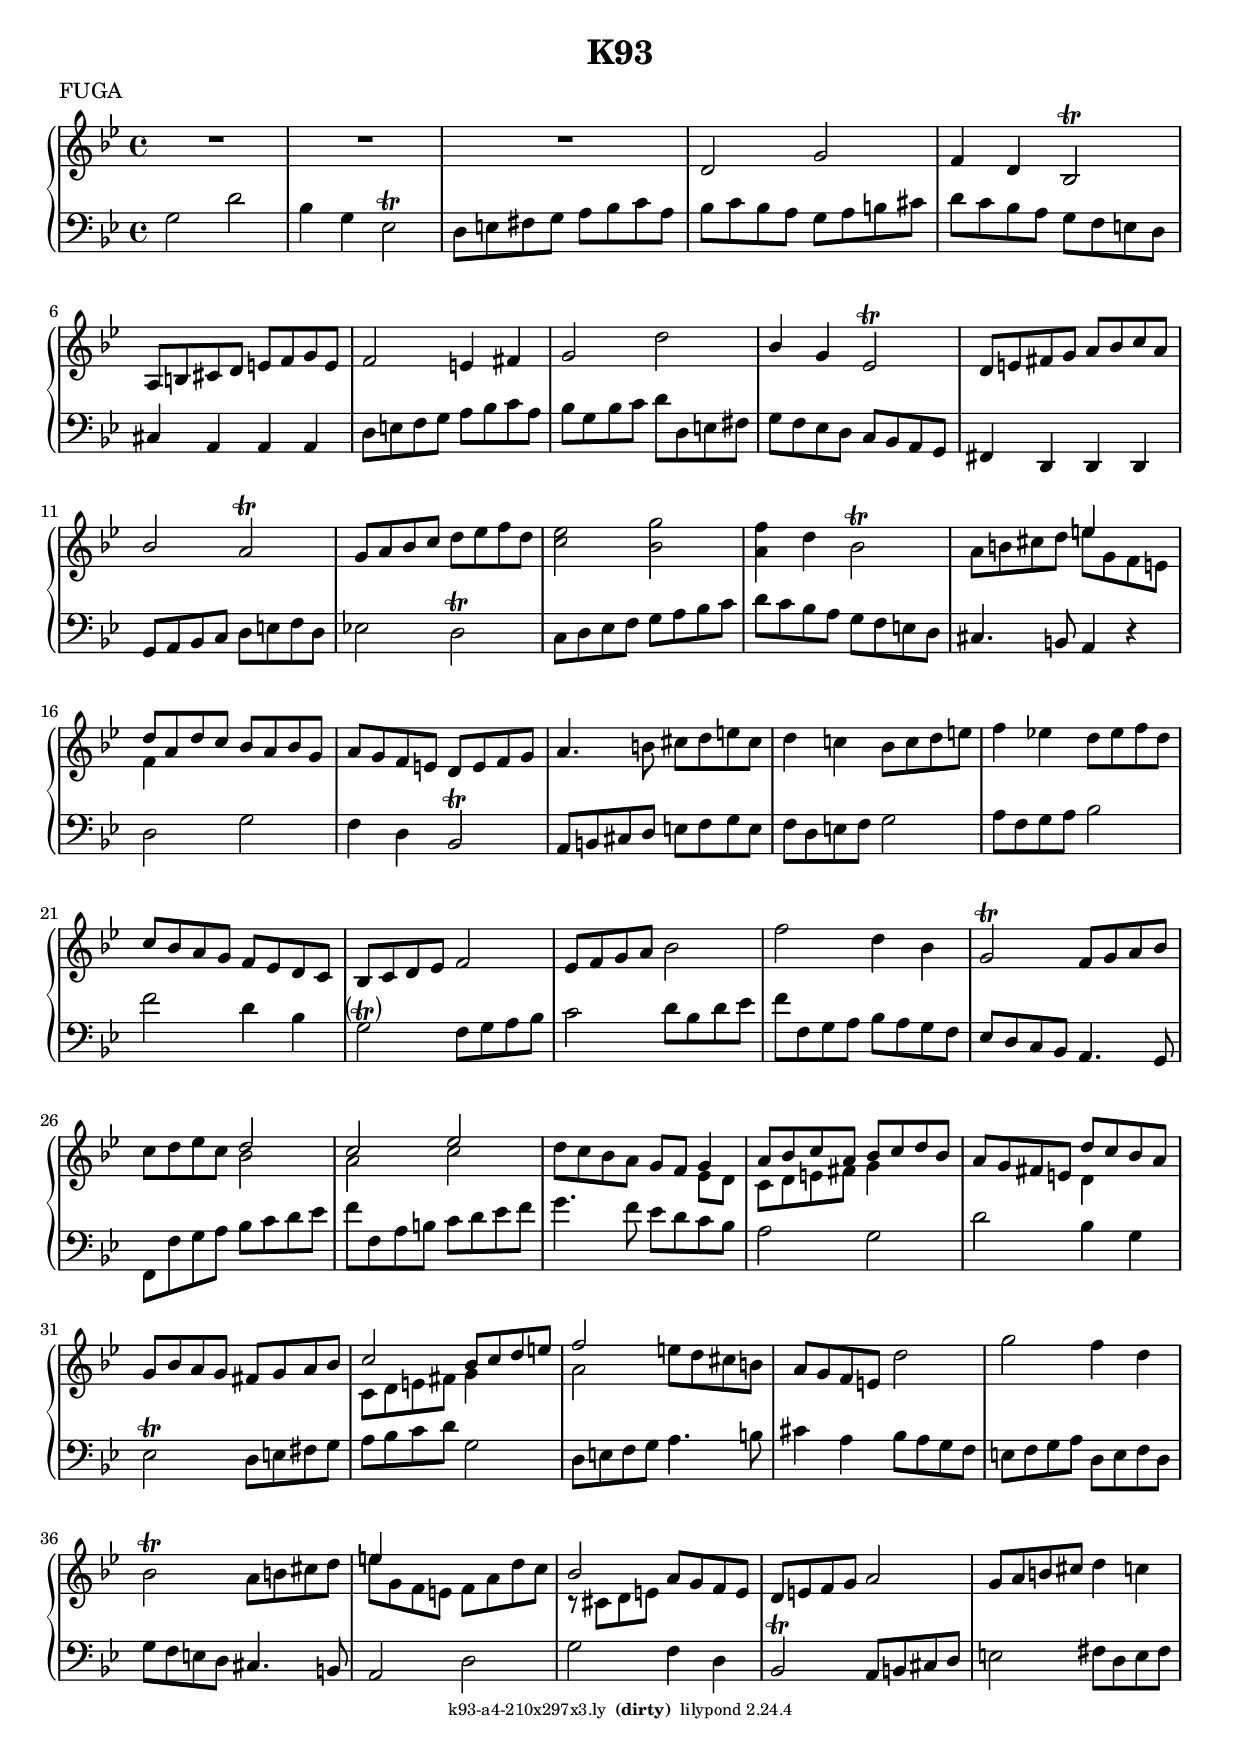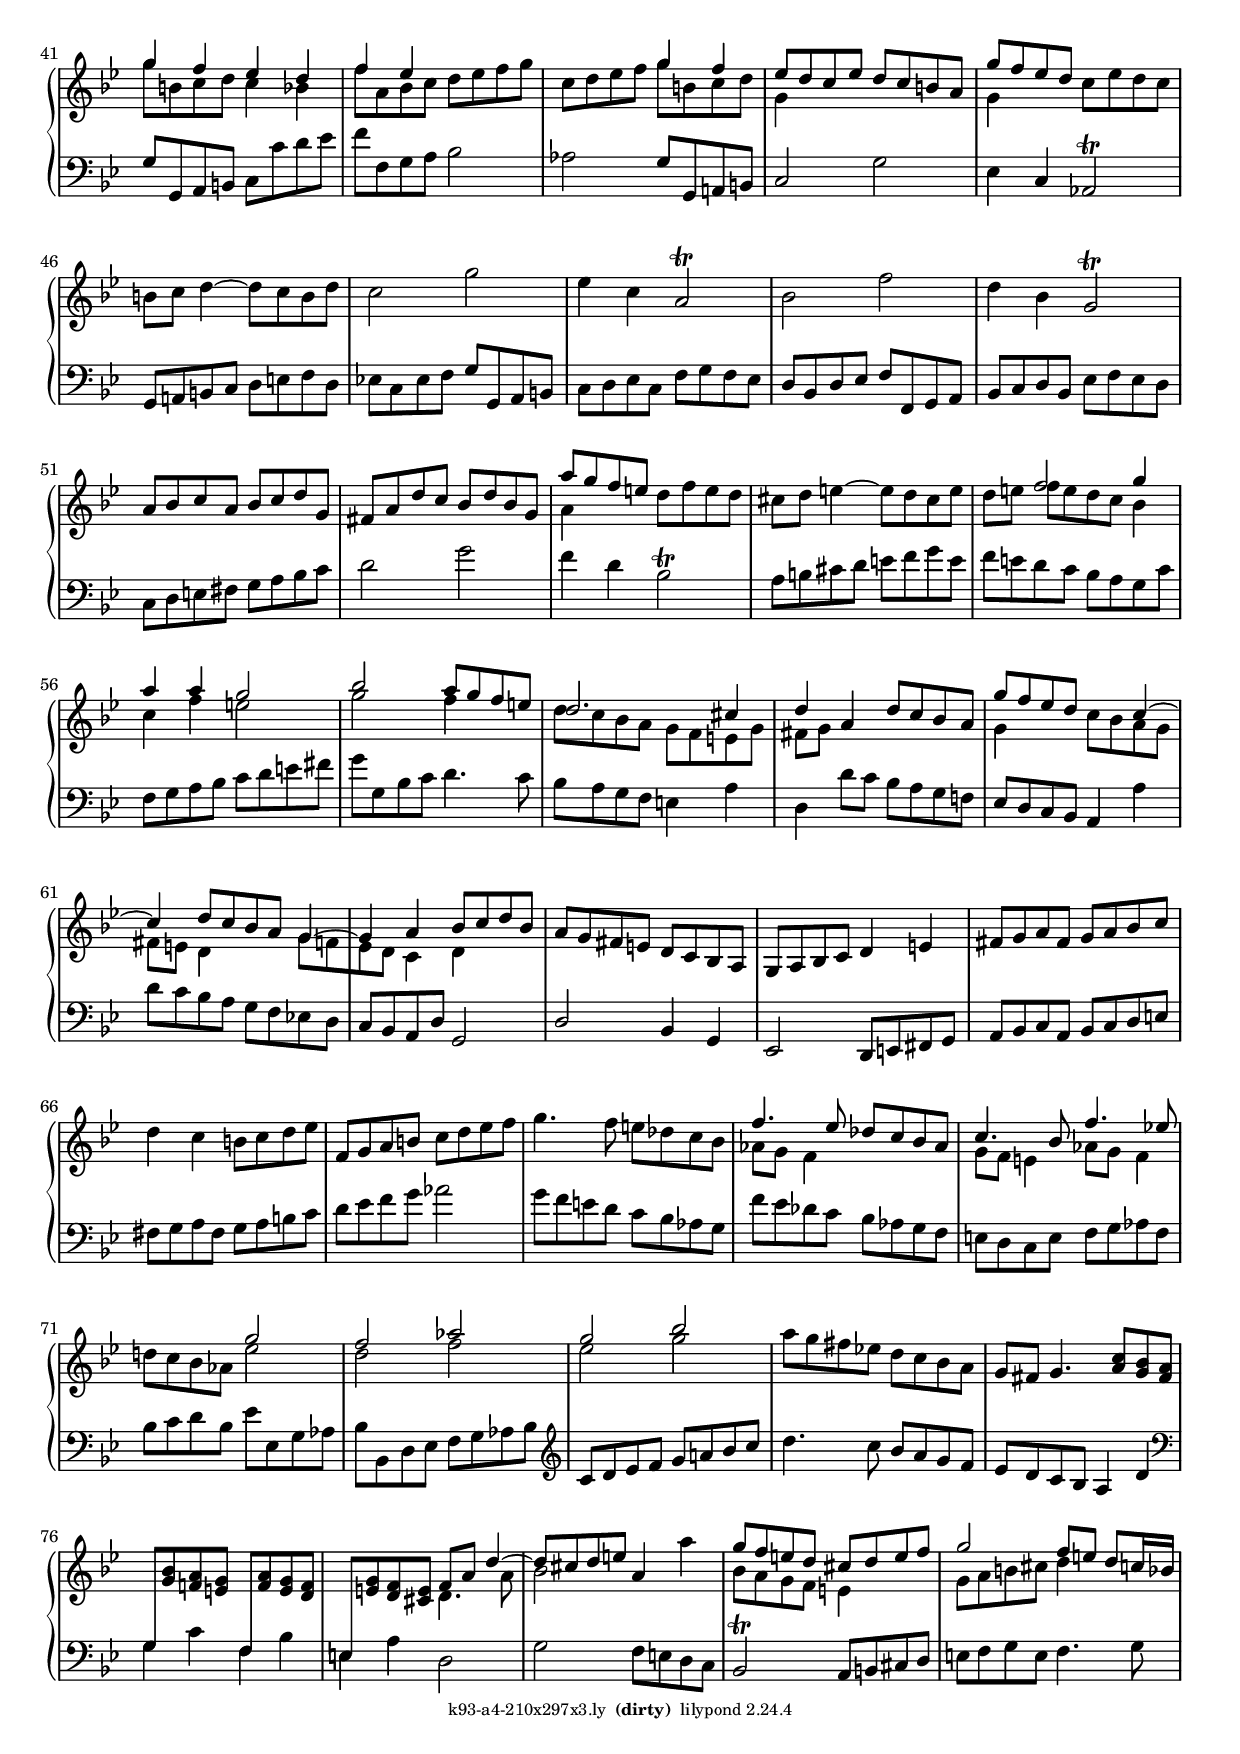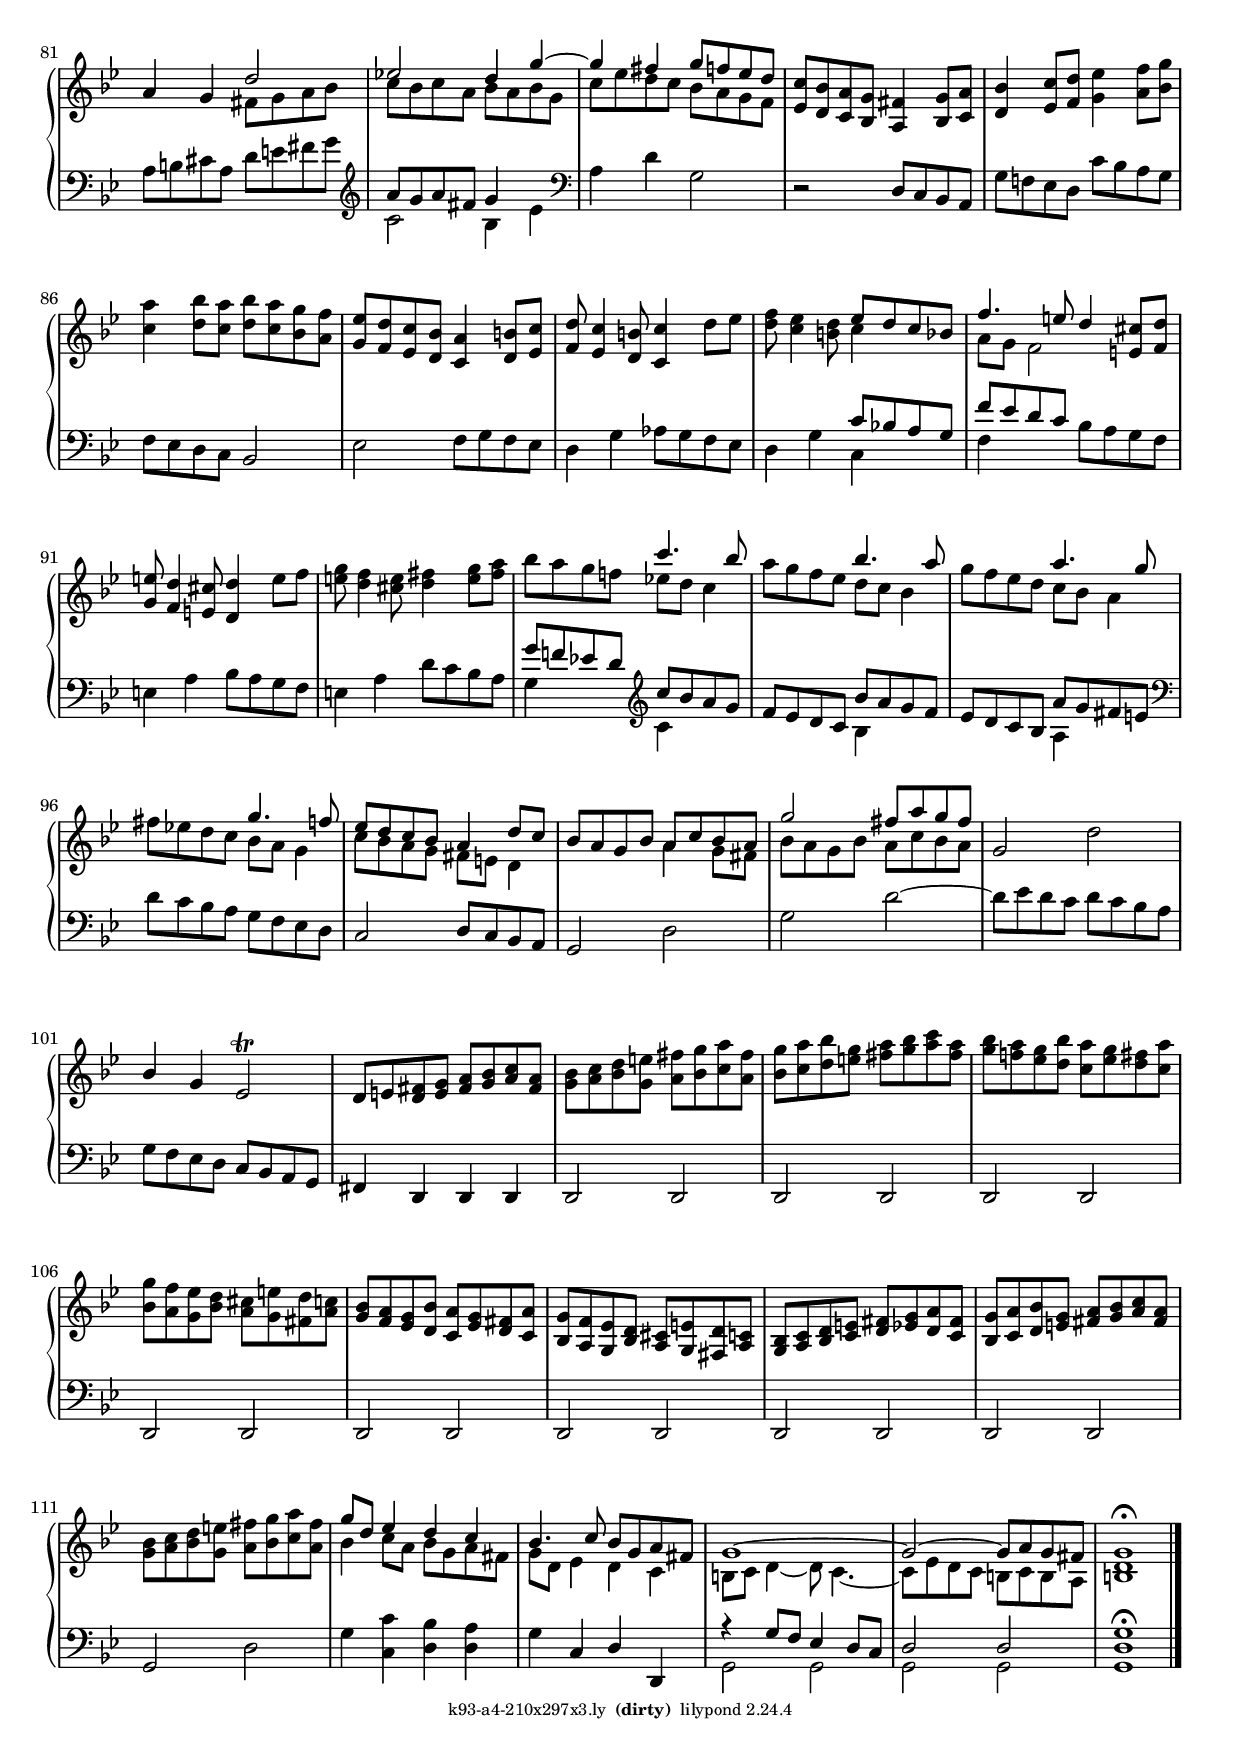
\version "2.18.2"

\include "../../include/general.ily"
\include "../../include/a4-210x297.ily"

#(set-global-staff-size 18.7)

breaks = {}
\version "2.18.2"

su = \stemUp
sd = \stemDown
sn = \stemNeutral

\header {
  title = "K93"
  meter = "FUGA"
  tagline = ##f
}

global = {
  \key g \minor
  \time 4/4
  \override ParenthesesItem #'font-size = #+2
}

rightOne = \relative c' {
  \global
  
  R1*3 | d2 g | f4 d bes2-\trill | a8 b cis d e f g e | f2 e4 fis | g2 d' |
  \once \su bes4 g ees2-\trill | d8 e fis g a bes c a | \once \su bes2 a-\trill | g8 a bes c d ees f d | 
  <c ees>2 <bes g'> | <a f'>4 d bes2-\trill | a8 b cis d << { e4 s } \\ { e8 g, f e } >> |
  << { d'8 a d c bes a bes g } \\ { f4 s2. } >> |
  a8 g f e d e f g | a4. b8 cis d e cis | d4 c! bes8 c d e | f4 ees! d8 ees f d |

  c bes a g f ees d c | bes c d ees f2 | ees8 f g a bes2 | f' d4 bes |
  g2-\trill f8 g a bes | c d ees c << { d2 c ees } \\ { bes2 a c } >> |
  d8 c bes a g f << { g4 a8 bes c a bes c d bes } \\ { ees, d c d e fis g4 s }>> |
  a8 g fis e << { d'8 c bes a } \\ { d,4 s }>> | g8 bes a g fis g a bes |
  << { c2 bes8 c d e f2 } \\ { c,8 d e fis g4 s  a2 }>> e'8 d cis b |
  a g f e d'2 | g f4 d  | bes2-\trill a8 b cis d | << { e4 s2. } \\ { e8 g, f e f a d c } >> |
  << { bes2 } \\ { r8 cis, d e } >> a g f e | d e f g a2 | g8 a b cis d4 c |
  << {g'4 f ees d f ees } \\ { g8 b, c d c4 bes f'8 a, bes c} >> d ees f g |
  c, d ees f << { g4 f ees8 d c ees d c b a } \\ { g'8 b, c d g,4 s2.} >> |

  << { g'8 f ees d } \\ { g,4 s } >> c8 ees d c  | b c d4 ~ d8 c b d | c2 g' | ees4 c a2-\trill |
  bes f' | d4 bes g2-\trill | \su a8 bes c a bes c d g, | fis a d c bes d bes g \sn | 
  << { a'8 g f e } \\ { a,4 s } >> d8 f e d | cis d e4 ~ e8 d cis e |
  d e << { f2 g4 a a g2} \\ { f8[ e d c] bes4 c f e2 } >> | 
  << { bes'2 a8 g f e } \\ { g2 f4 s } >> | << { d2. cis4 } \\ { d8 c bes a g f e g } >> |
  << { d'4 a4 d8 c bes a } \\ { fis8[ g] } >> |
  << { g'8 f ees d s4 c4 ~ c d8[ c bes a] g4 ~ g a bes8 c d bes } \\ 
  { g4 s c8 bes a g fis e d4 s g8[ f ees d] c4 d s } >> | a'8 g fis e d c bes a |
  g a bes c d4 e | fis8 g a fis g a bes c | d4 c b8 c d ees | f, g a b c d ees f |
  g4. f8 e des c bes |

  << { f'4. ees8 des8 c bes aes} \\ { aes8 g f4 } >> |
  << { c'4. bes8 f'4. ees!8 } \\ { g,8 f e4 aes8 g f4 } >> |
  d'!8 c bes aes << { g'2 f aes g bes } \\ { ees, d f ees g } >> |
  a8 g fis ees! d c bes a | g fis g4. <a c>8 <g bes> <fis a> |
  \override Beam #'auto-knee-gap = #12
  \once \override Beam.damping = #+inf.0
  \change Staff = "left" g, \change Staff = "right" <g' bes> <f! a> <e g> 
  \once \override Beam.damping = #+inf.0
  \change Staff = "left" f, \change Staff = "right"  <f' a> <e g> <d f> |
  \once \override Beam.damping = #+inf.0
  \change Staff = "left" e, \change Staff = "right" <e' g> <d f> <cis e> 
  << { f a d4 ~ d8 cis d e a,4 } \\ { d,4. a'8 bes2 } >> a'4  |
  << { g8 f e d cis d e f } \\ { bes, a g f e4 s } >> |
  << { g'2 f8 e d c16 bes } \\ { g8 a b cis d4 s } >> |
  a4 g << { d'2 } \\ { fis,8 g a bes } >> |
  << { ees!2 d4 g ~ g fis g8 f ees d } \\ { c8 bes c a bes a bes g c ees d c bes a g f } >> |
  << { c' bes a g fis4 g8 a } { ees8 d c bes a4 bes8 c } >> |
  << { bes'4 c8 d ees4 f8 g } { d,4 ees8 f g4 a8 bes } >> |
  << { a'4 bes8 a bes a g f } { c4 d8 c d c bes a } >> |
  << { ees'8 d c bes a4 b8 c } { g8 f ees d c4 d8 ees } >> |
  << {d'8 c4 b8 c4 } { f,8 ees4 d8 c4 } >> d'8 ees |
  << { f8 ees4 d8 } { d8 c4 b8 } >> << { ees8 d c bes } \\ { c4 s } >> |
  << { f4. e8 d4 } \\ { a8 g f2 } >> \su << { cis'8 d } { e, f } >> |
  << { e'8 d4 cis8 d4 } { g,8 f4 e8 d4 } >> \sn e'8 f |
  << { g8 f4 e8 fis4 g8 a } { e8 d4 cis8 d4 e8 fis } >> |

  bes8 a g f! << { c'4. bes8 } \\ { ees,!8 d c4 } >> | 
  a'8 g f ees << { bes'4. a8 } \\ { d,8 c bes4 } >> | 
  g'8 f ees d << { a'4. g8 } \\ { c,8 bes a4 } >> | 
  fis'8 ees! d c << { g'4. f8 } \\ { bes,8 a g4 } >> | 
  
  << { ees'8 d c bes a4 d8 c } \\ { c8 bes a g fis e d4 } >> | 
  bes'8 a g bes << { a8 c bes a } \\ { a4 g8 fis } >> | 
  << { g'2 fis8 a g fis } \\ { bes,8 a g bes a c bes a } >> | 
  g2 d' | 
  
  \once \su bes4 g ees2-\trill | 
  << { d8 e fis g a bes c a } { s8 s d, e fis g a fis } >> | 
  << { bes c d e fis g a fis } { g, a bes g a bes c a } >> | 
  << { g' a bes g a bes c a } { bes, c d e fis g a fis } >> | 
  
  << { bes a g bes a g fis a } { g f! ees d c ees d c } >> | 
  << { g' f ees d cis e d c } { bes a g bes a g fis a } >> | 
  << { bes a g bes a g fis a } { g f ees d c ees d c } >> | 
  << { g' f ees d cis e d c } { bes a g bes a g fis a } >> | 
  
  << { bes c d e fis g a fis } { g, a bes c d ees d c } >> | 
  << { g' a bes g a bes c a  } { bes, c d e fis g a fis } >> | 
  << { bes c d e fis g a fis } { g, a bes g a bes c a } >> | 
  << { g'8 d ees4 d c } \\ { bes4 c8 a bes g a fis } >> | 
  
  << { bes4. c8 bes g a fis } \\ { g8 d ees4 d c } >> | 
  << { g'1 ~ g2 ~ g8 a g fis } \\ { b,8 c d4 ~ d8 c4. ~ c8 ees d c b c b a } >> | 
  <b d g>1\fermata \bar "|."
}

left = \relative c' {
  \global
  
  g2 d' | bes4 g ees2-\trill | d8 e fis g a bes c a | bes c bes a g a b cis |
  d c bes a g f e d | cis4 a a a  | d8 e f g a bes c a | bes g bes c d d, e fis |
  g f ees d c bes a g | fis4 d d d | g8 a bes c d e f d | ees!2 d-\trill |
  c8 d ees f g a bes c | d c bes a g f e d | cis4. b8 a4 r | d2 g |
  f4 d bes2-\trill | a8 b cis d e f g e | f d e f g2 | a8 f g a bes2 |

  f' d4 bes | g2-\parenthesize-\trill  f8 g a bes | c2 d8 bes d ees | f f, g a bes a g f | 
  ees d c bes a4. g8 | \sd f f'g a \sn bes c d ees | f f, a b c d ees f | g4. f8 ees d c bes |
  a2 g | d' bes4 g | ees2-\trill d8 e fis g | a bes c d g,2 | 
  d8 e f g a4. b8 | cis4 a bes8 a g f | e f g a d, e f d | g f e d cis4. b8 | 
  a2 d | g f4 d | bes2-\trill a8 b cis d | e2 fis8 d e fis |
  g g, a b c c' d ees | f f, g a bes2 | aes g8 g, a! b | c2 g' |

  ees4 c aes2-\trill | g8 a! b c d e f d | ees! c ees f g g, a b | \sd c d ees c \sn f g f ees | 
  d bes d ees f f, g a | bes c d bes ees f ees d | c d e fis g a bes c | d2 g | 
  f4 d bes2-\trill | a8 b cis d e f g e | f e d c bes a g c | f, g a bes c d e fis | 
  g g, bes c d4. c8 | bes a g f e4 a | d, d'8 c bes a g f! | ees d c bes a4 a' | 
  d8 c bes a g f ees! d | c bes a d g,2 | \once \su d' bes4 g | ees2 d8 e fis g | 
  a bes c a bes c d e | fis g a fis g a b c | d ees f g aes2 | g8 f e d c bes aes g |

  f' ees des c bes aes g f | e d c e f g aes f | bes c d bes ees ees, g aes | 
  bes bes, d ees f g aes bes | \clef treble c d ees f g a! bes c | d4. c8 bes a g f | 
  ees d c bes a4 d | \clef bass g,4 c f, bes | e, a d,2 | g f8 e d c | bes2-\trill a8 b cis d | 
  e f g e f4. g8 | a b cis a d e fis g | \clef treble << { a8 g a fis g4 s } \\ { c,2 bes4 ees } >> | 
  \clef bass a, d g,2 | r2 d8 c bes a | g' f! ees d c' bes a g  | f ees d c bes2 | 
  ees f8 g f ees | d4 g aes8 g f ees | d4 g << { c8 bes! a g } \\ {c,4 s } >> | 
  << { f'8 ees d c } \\ { f,4 s } >> bes8 a g f | e4 a bes8 a g f | e4 a d8 c bes a |

  << { g'8 f! ees! d } \\ { g,4 } >> \clef treble << { c'8 bes a g } \\ { c,4 s } >> |
  f8 ees d c << { bes'8 a g f } \\ { bes,4 s } >> | ees8 d c bes << { a'8 g fis e } \\ { a,4 s } >> |
  \clef bass d8 c bes a g f ees d | c2 d8 c bes a | g2 d' | g d' ~ | d8 ees d c d c bes a |
  g f ees d c bes a g | fis4 d d d | d2 d2 | d2 d2 | d2 d2 | d2 d2 | d2 d2 | d2 d2 | d2 d2 | 
  d2 d2 | g d' | g4  <c, c'> <d bes'> <d a'> | g c, \once \su d d, | << { r4 g'8 f ees4 d8 c } \\ { g2 g } >> |
  << { d'2 d } \\ { g, g } >> | < g d' g>1\fermata \bar "|."
}

\score {
  \new PianoStaff <<
    \new Staff = "right" {
      << 
        \breaks
        \rightOne 
      >>
    }
    \new Staff = "left" { 
      \clef bass \left 
    }
  >>
  \layout { indent = 0 }
}

